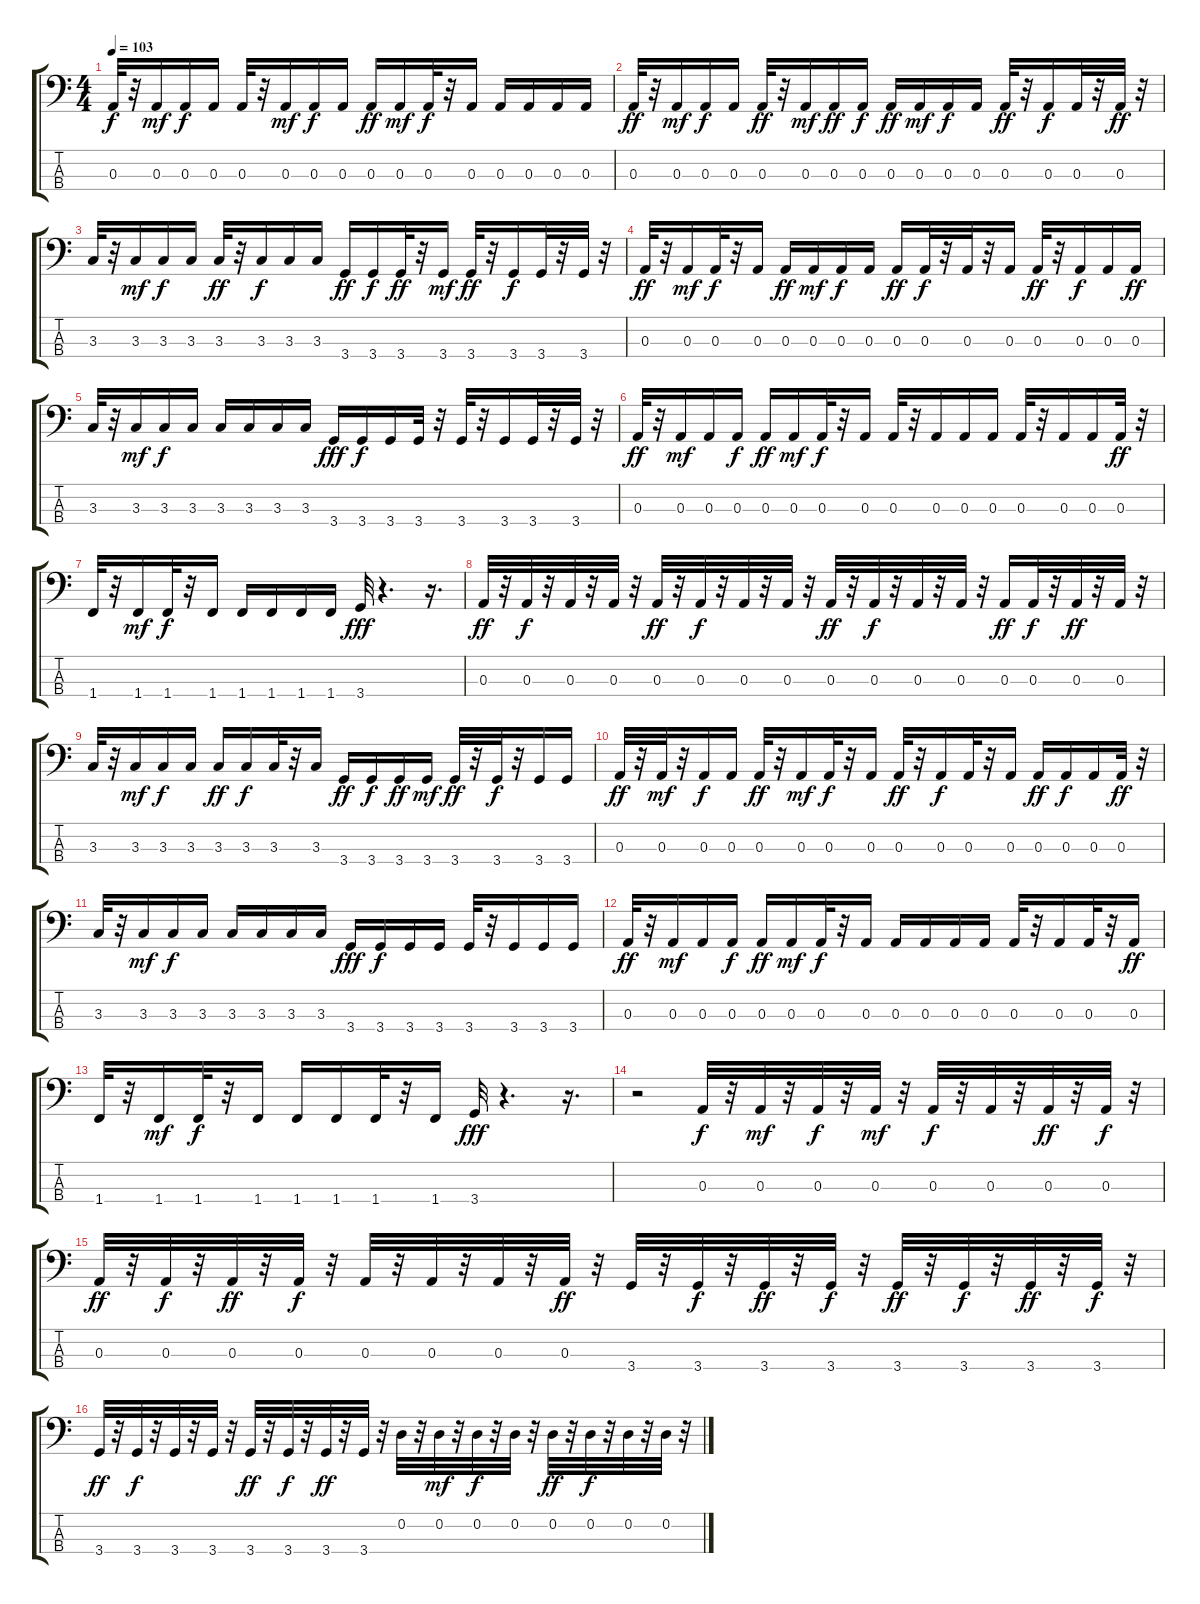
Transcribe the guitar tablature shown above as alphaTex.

\track "" {instrument slapbass1}
\staff {score tabs}
\tuning (G2 D2 A1 E1) {hide}
\ts (4 4)
\tempo 103
\clef f4
\ks c
0.3.32{dy f} r.32 0.3.16{dy mf} 0.3.16{dy f} 0.3.16 0.3.32 r.32 0.3.16{dy mf} 0.3.16{dy f} 0.3.16 0.3.16{dy ff} 0.3.16{dy mf} 0.3.32{dy f} r.32 0.3.16 0.3.16 0.3.16 0.3.16 0.3.16 |
0.3.32{dy ff} r.32 0.3.16{dy mf} 0.3.16{dy f} 0.3.16 0.3.32{dy ff} r.32 0.3.16{dy mf} 0.3.16{dy ff} 0.3.16{dy f} 0.3.16{dy ff} 0.3.16{dy mf} 0.3.16{dy f} 0.3.16 0.3.32{dy ff} r.32 0.3.16{dy f} 0.3.32 r.32 0.3.32{dy ff} r.32 |
3.3.32 r.32 3.3.16{dy mf} 3.3.16{dy f} 3.3.16 3.3.32{dy ff} r.32 3.3.16{dy f} 3.3.16 3.3.16 3.4.16{dy ff} 3.4.16{dy f} 3.4.32{dy ff} r.32 3.4.16{dy mf} 3.4.32{dy ff} r.32 3.4.16{dy f} 3.4.32 r.32 3.4.32 r.32 |
0.3.32{dy ff} r.32 0.3.16{dy mf} 0.3.32{dy f} r.32 0.3.16 0.3.16{dy ff} 0.3.16{dy mf} 0.3.16{dy f} 0.3.16 0.3.16{dy ff} 0.3.32{dy f} r.32 0.3.32 r.32 0.3.16 0.3.32{dy ff} r.32 0.3.16{dy f} 0.3.16 0.3.16{dy ff} |
3.3.32 r.32 3.3.16{dy mf} 3.3.16{dy f} 3.3.16 3.3.16 3.3.16 3.3.16 3.3.16 3.4.16{dy fff} 3.4.16{dy f} 3.4.16 3.4.32 r.32 3.4.32 r.32 3.4.16 3.4.32 r.32 3.4.32 r.32 |
0.3.32{dy ff} r.32 0.3.16{dy mf} 0.3.16 0.3.16{dy f} 0.3.16{dy ff} 0.3.16{dy mf} 0.3.32{dy f} r.32 0.3.16 0.3.32 r.32 0.3.16 0.3.16 0.3.16 0.3.32 r.32 0.3.16 0.3.16 0.3.32{dy ff} r.32 |
1.4.32 r.32 1.4.16{dy mf} 1.4.32{dy f} r.32 1.4.16 1.4.16 1.4.16 1.4.16 1.4.16 3.4.32{dy fff} r.4{d} r.16{d} |
0.3.32{dy ff} r.32 0.3.32{dy f} r.32 0.3.32 r.32 0.3.32 r.32 0.3.32{dy ff} r.32 0.3.32{dy f} r.32 0.3.32 r.32 0.3.32 r.32 0.3.32{dy ff} r.32 0.3.32{dy f} r.32 0.3.32 r.32 0.3.32 r.32 0.3.16{dy ff} 0.3.32{dy f} r.32 0.3.32{dy ff} r.32 0.3.32 r.32 |
3.3.32 r.32 3.3.16{dy mf} 3.3.16{dy f} 3.3.16 3.3.16{dy ff} 3.3.16{dy f} 3.3.32 r.32 3.3.16 3.4.16{dy ff} 3.4.16{dy f} 3.4.16{dy ff} 3.4.16{dy mf} 3.4.32{dy ff} r.32 3.4.32{dy f} r.32 3.4.16 3.4.16 |
0.3.32{dy ff} r.32 0.3.32{dy mf} r.32 0.3.16{dy f} 0.3.16 0.3.32{dy ff} r.32 0.3.16{dy mf} 0.3.32{dy f} r.32 0.3.16 0.3.32{dy ff} r.32 0.3.16{dy f} 0.3.32 r.32 0.3.16 0.3.16{dy ff} 0.3.16{dy f} 0.3.16 0.3.32{dy ff} r.32 |
3.3.32 r.32 3.3.16{dy mf} 3.3.16{dy f} 3.3.16 3.3.16 3.3.16 3.3.16 3.3.16 3.4.16{dy fff} 3.4.16{dy f} 3.4.16 3.4.16 3.4.32 r.32 3.4.16 3.4.16 3.4.16 |
0.3.32{dy ff} r.32 0.3.16{dy mf} 0.3.16 0.3.16{dy f} 0.3.16{dy ff} 0.3.16{dy mf} 0.3.32{dy f} r.32 0.3.16 0.3.16 0.3.16 0.3.16 0.3.16 0.3.32 r.32 0.3.16 0.3.32 r.32 0.3.16{dy ff} |
1.4.32 r.32 1.4.16{dy mf} 1.4.32{dy f} r.32 1.4.16 1.4.16 1.4.16 1.4.32 r.32 1.4.16 3.4.32{dy fff} r.4{d} r.16{d} |
r.2 0.3.32{dy f} r.32 0.3.32{dy mf} r.32 0.3.32{dy f} r.32 0.3.32{dy mf} r.32 0.3.32{dy f} r.32 0.3.32 r.32 0.3.32{dy ff} r.32 0.3.32{dy f} r.32 |
0.3.32{dy ff} r.32 0.3.32{dy f} r.32 0.3.32{dy ff} r.32 0.3.32{dy f} r.32 0.3.32 r.32 0.3.32 r.32 0.3.32 r.32 0.3.32{dy ff} r.32 3.4.32 r.32 3.4.32{dy f} r.32 3.4.32{dy ff} r.32 3.4.32{dy f} r.32 3.4.32{dy ff} r.32 3.4.32{dy f} r.32 3.4.32{dy ff} r.32 3.4.32{dy f} r.32 |
3.4.32{dy ff} r.32 3.4.32{dy f} r.32 3.4.32 r.32 3.4.32 r.32 3.4.32{dy ff} r.32 3.4.32{dy f} r.32 3.4.32{dy ff} r.32 3.4.32 r.32 0.2.32 r.32 0.2.32{dy mf} r.32 0.2.32{dy f} r.32 0.2.32 r.32 0.2.32{dy ff} r.32 0.2.32{dy f} r.32 0.2.32 r.32 0.2.32 r.32
